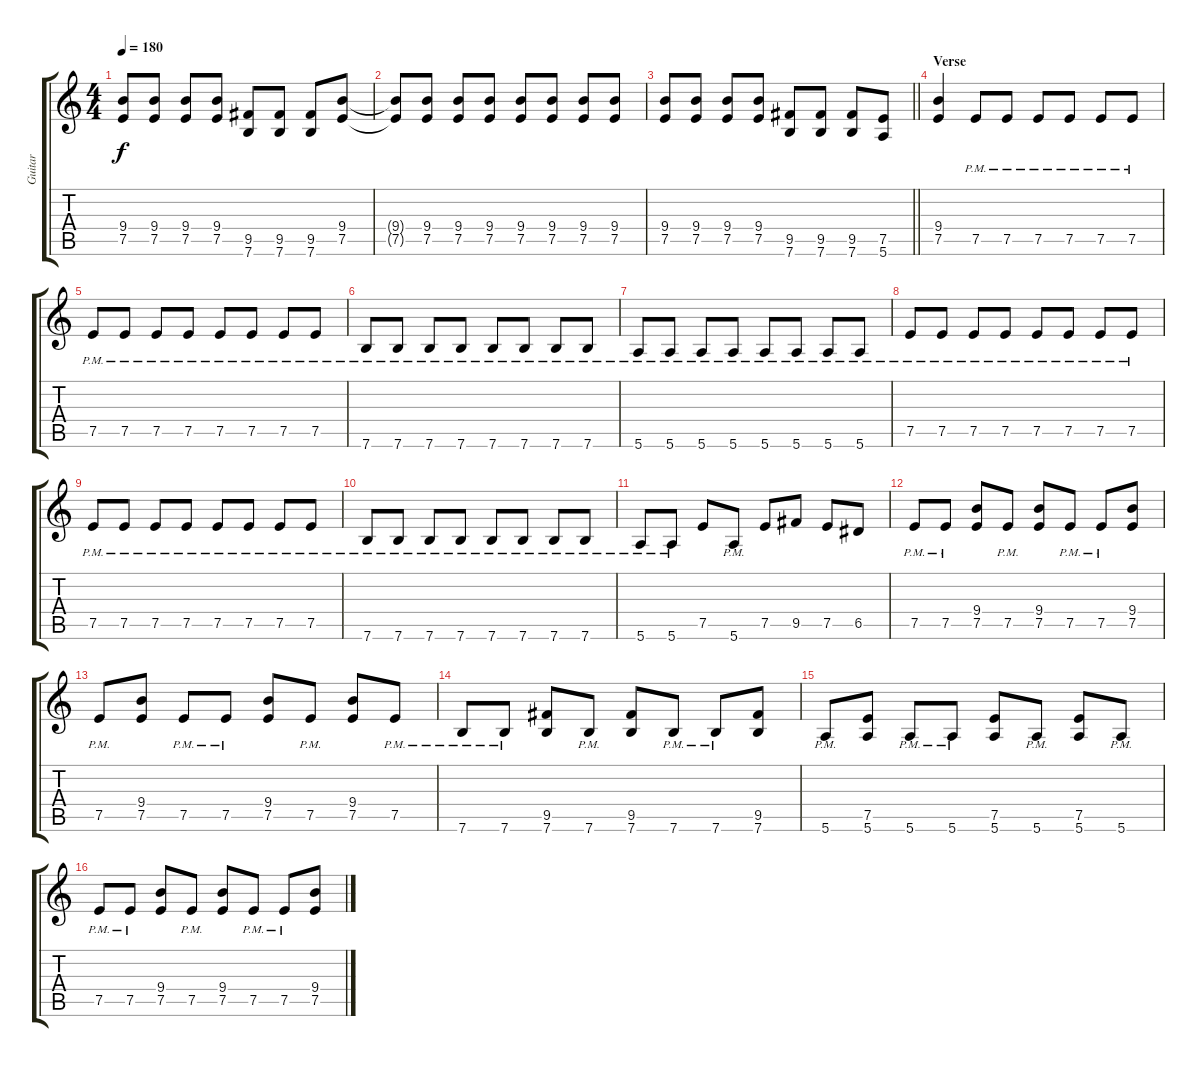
\track ("Guitar" "Guitar") {instrument overdrivenguitar}
\staff {score tabs}
\tuning (E4 B3 G3 D3 A2 E2) {hide}
\ts (4 4)
\tempo 180
\clef g2
\ks c
(9.4 7.5).8{dy f} (9.4 7.5).8 (9.4 7.5).8 (9.4 7.5).8 (9.5 7.6).8 (9.5 7.6).8 (9.5 7.6).8 (9.4 7.5).8 |
(9.4{t} 7.5{t}).8 (9.4 7.5).8 (9.4 7.5).8 (9.4 7.5).8 (9.4 7.5).8 (9.4 7.5).8 (9.4 7.5).8 (9.4 7.5).8 |
\barLineRight lightlight
(9.4 7.5).8 (9.4 7.5).8 (9.4 7.5).8 (9.4 7.5).8 (9.5 7.6).8 (9.5 7.6).8 (9.5 7.6).8 (7.5 5.6).8 |
\section ("" "Verse")
(9.4 7.5).4 7.5{pm}.8 7.5{pm}.8 7.5{pm}.8 7.5{pm}.8 7.5{pm}.8 7.5{pm}.8 |
7.5{pm}.8 7.5{pm}.8 7.5{pm}.8 7.5{pm}.8 7.5{pm}.8 7.5{pm}.8 7.5{pm}.8 7.5{pm}.8 |
7.6{pm}.8 7.6{pm}.8 7.6{pm}.8 7.6{pm}.8 7.6{pm}.8 7.6{pm}.8 7.6{pm}.8 7.6{pm}.8 |
5.6{pm}.8 5.6{pm}.8 5.6{pm}.8 5.6{pm}.8 5.6{pm}.8 5.6{pm}.8 5.6{pm}.8 5.6{pm}.8 |
7.5{pm}.8 7.5{pm}.8 7.5{pm}.8 7.5{pm}.8 7.5{pm}.8 7.5{pm}.8 7.5{pm}.8 7.5{pm}.8 |
7.5{pm}.8 7.5{pm}.8 7.5{pm}.8 7.5{pm}.8 7.5{pm}.8 7.5{pm}.8 7.5{pm}.8 7.5{pm}.8 |
7.6{pm}.8 7.6{pm}.8 7.6{pm}.8 7.6{pm}.8 7.6{pm}.8 7.6{pm}.8 7.6{pm}.8 7.6{pm}.8 |
5.6{pm}.8 5.6{pm}.8 7.5.8 5.6{pm}.8 7.5.8 9.5.8 7.5.8 6.5.8 |
7.5{pm}.8 7.5{pm}.8 (9.4 7.5).8 7.5{pm}.8 (9.4 7.5).8 7.5{pm}.8 7.5{pm}.8 (9.4 7.5).8 |
7.5{pm}.8 (9.4 7.5).8 7.5{pm}.8 7.5{pm}.8 (9.4 7.5).8 7.5{pm}.8 (9.4 7.5).8 7.5{pm}.8 |
7.6{pm}.8 7.6{pm}.8 (9.5 7.6).8 7.6{pm}.8 (9.5 7.6).8 7.6{pm}.8 7.6{pm}.8 (9.5 7.6).8 |
5.6{pm}.8 (7.5 5.6).8 5.6{pm}.8 5.6{pm}.8 (7.5 5.6).8 5.6{pm}.8 (7.5 5.6).8 5.6{pm}.8 |
7.5{pm}.8 7.5{pm}.8 (9.4 7.5).8 7.5{pm}.8 (9.4 7.5).8 7.5{pm}.8 7.5{pm}.8 (9.4 7.5).8
